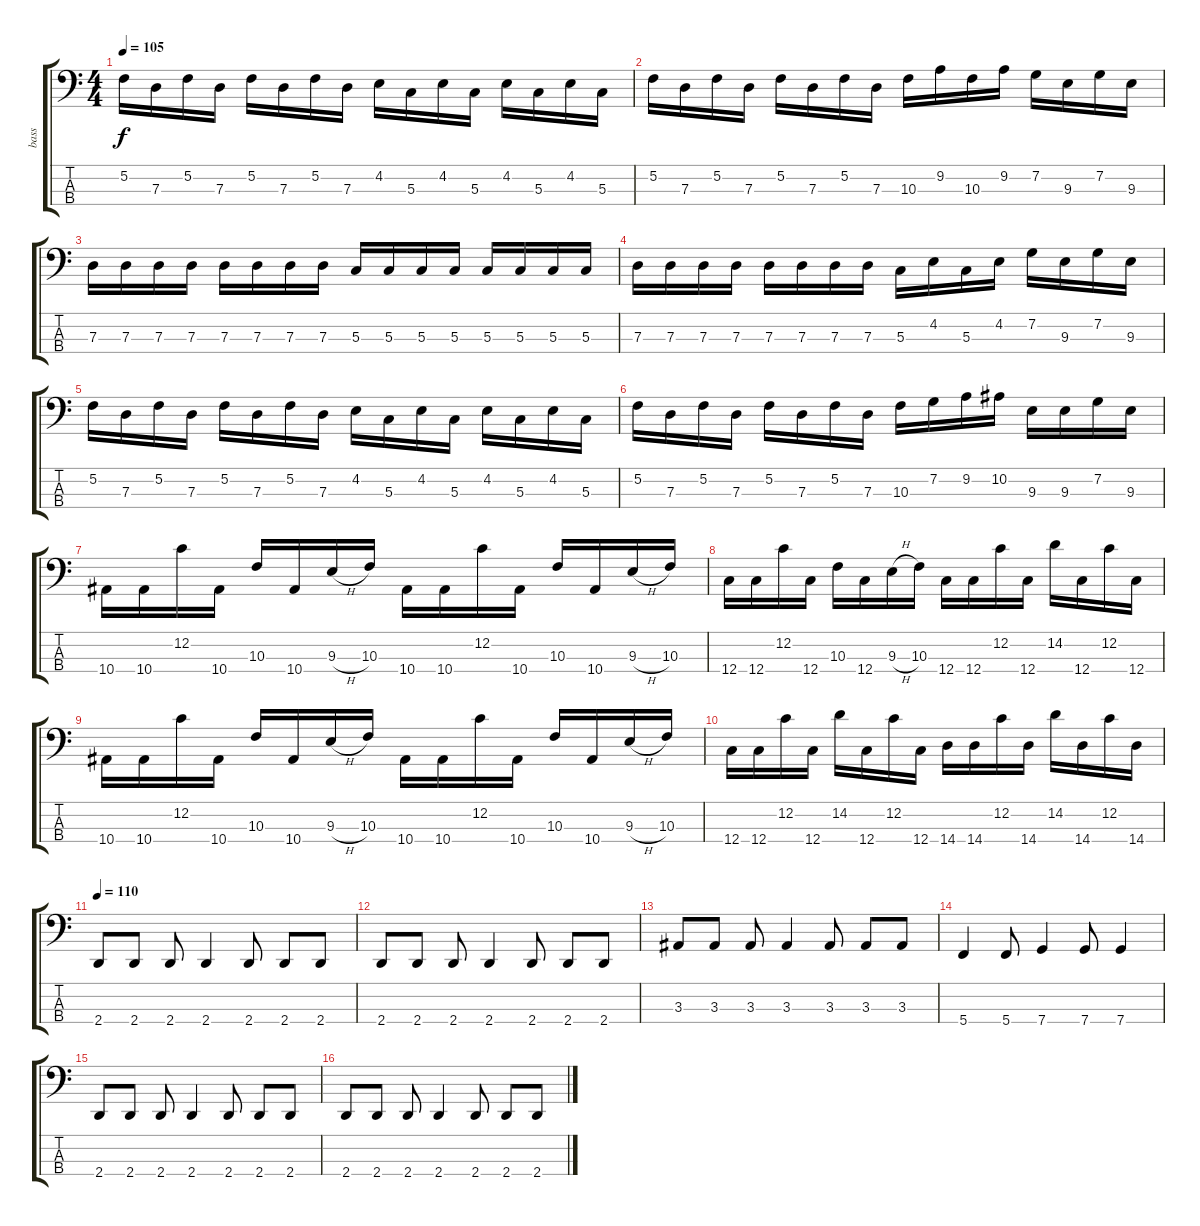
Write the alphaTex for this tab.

\track ("bass" "bass") {instrument electricbassfinger}
\staff {score tabs}
\tuning (F2 C2 G1 C1) {hide}
\ts (4 4)
\tempo 105
\clef f4
\ks c
5.2.16{dy f} 7.3.16 5.2.16 7.3.16 5.2.16 7.3.16 5.2.16 7.3.16 4.2.16 5.3.16 4.2.16 5.3.16 4.2.16 5.3.16 4.2.16 5.3.16 |
5.2.16 7.3.16 5.2.16 7.3.16 5.2.16 7.3.16 5.2.16 7.3.16 10.3.16 9.2.16 10.3.16 9.2.16 7.2.16 9.3.16 7.2.16 9.3.16 |
7.3.16 7.3.16 7.3.16 7.3.16 7.3.16 7.3.16 7.3.16 7.3.16 5.3.16 5.3.16 5.3.16 5.3.16 5.3.16 5.3.16 5.3.16 5.3.16 |
7.3.16 7.3.16 7.3.16 7.3.16 7.3.16 7.3.16 7.3.16 7.3.16 5.3.16 4.2.16 5.3.16 4.2.16 7.2.16 9.3.16 7.2.16 9.3.16 |
5.2.16 7.3.16 5.2.16 7.3.16 5.2.16 7.3.16 5.2.16 7.3.16 4.2.16 5.3.16 4.2.16 5.3.16 4.2.16 5.3.16 4.2.16 5.3.16 |
5.2.16 7.3.16 5.2.16 7.3.16 5.2.16 7.3.16 5.2.16 7.3.16 10.3.16 7.2.16 9.2.16 10.2.16 9.3.16 9.3.16 7.2.16 9.3.16 |
10.4.16 10.4.16 12.2.16 10.4.16 10.3.16 10.4.16 9.3{h}.16 10.3.16 10.4.16 10.4.16 12.2.16 10.4.16 10.3.16 10.4.16 9.3{h}.16 10.3.16 |
12.4.16 12.4.16 12.2.16 12.4.16 10.3.16 12.4.16 9.3{h}.16 10.3.16 12.4.16 12.4.16 12.2.16 12.4.16 14.2.16 12.4.16 12.2.16 12.4.16 |
10.4.16 10.4.16 12.2.16 10.4.16 10.3.16 10.4.16 9.3{h}.16 10.3.16 10.4.16 10.4.16 12.2.16 10.4.16 10.3.16 10.4.16 9.3{h}.16 10.3.16 |
12.4.16 12.4.16 12.2.16 12.4.16 14.2.16 12.4.16 12.2.16 12.4.16 14.4.16 14.4.16 12.2.16 14.4.16 14.2.16 14.4.16 12.2.16 14.4.16 |
\tempo 110
2.4.8 2.4.8 2.4.8 2.4.4 2.4.8 2.4.8 2.4.8 |
2.4.8 2.4.8 2.4.8 2.4.4 2.4.8 2.4.8 2.4.8 |
3.3.8 3.3.8 3.3.8 3.3.4 3.3.8 3.3.8 3.3.8 |
5.4.4 5.4.8 7.4.4 7.4.8 7.4.4 |
2.4.8 2.4.8 2.4.8 2.4.4 2.4.8 2.4.8 2.4.8 |
2.4.8 2.4.8 2.4.8 2.4.4 2.4.8 2.4.8 2.4.8
